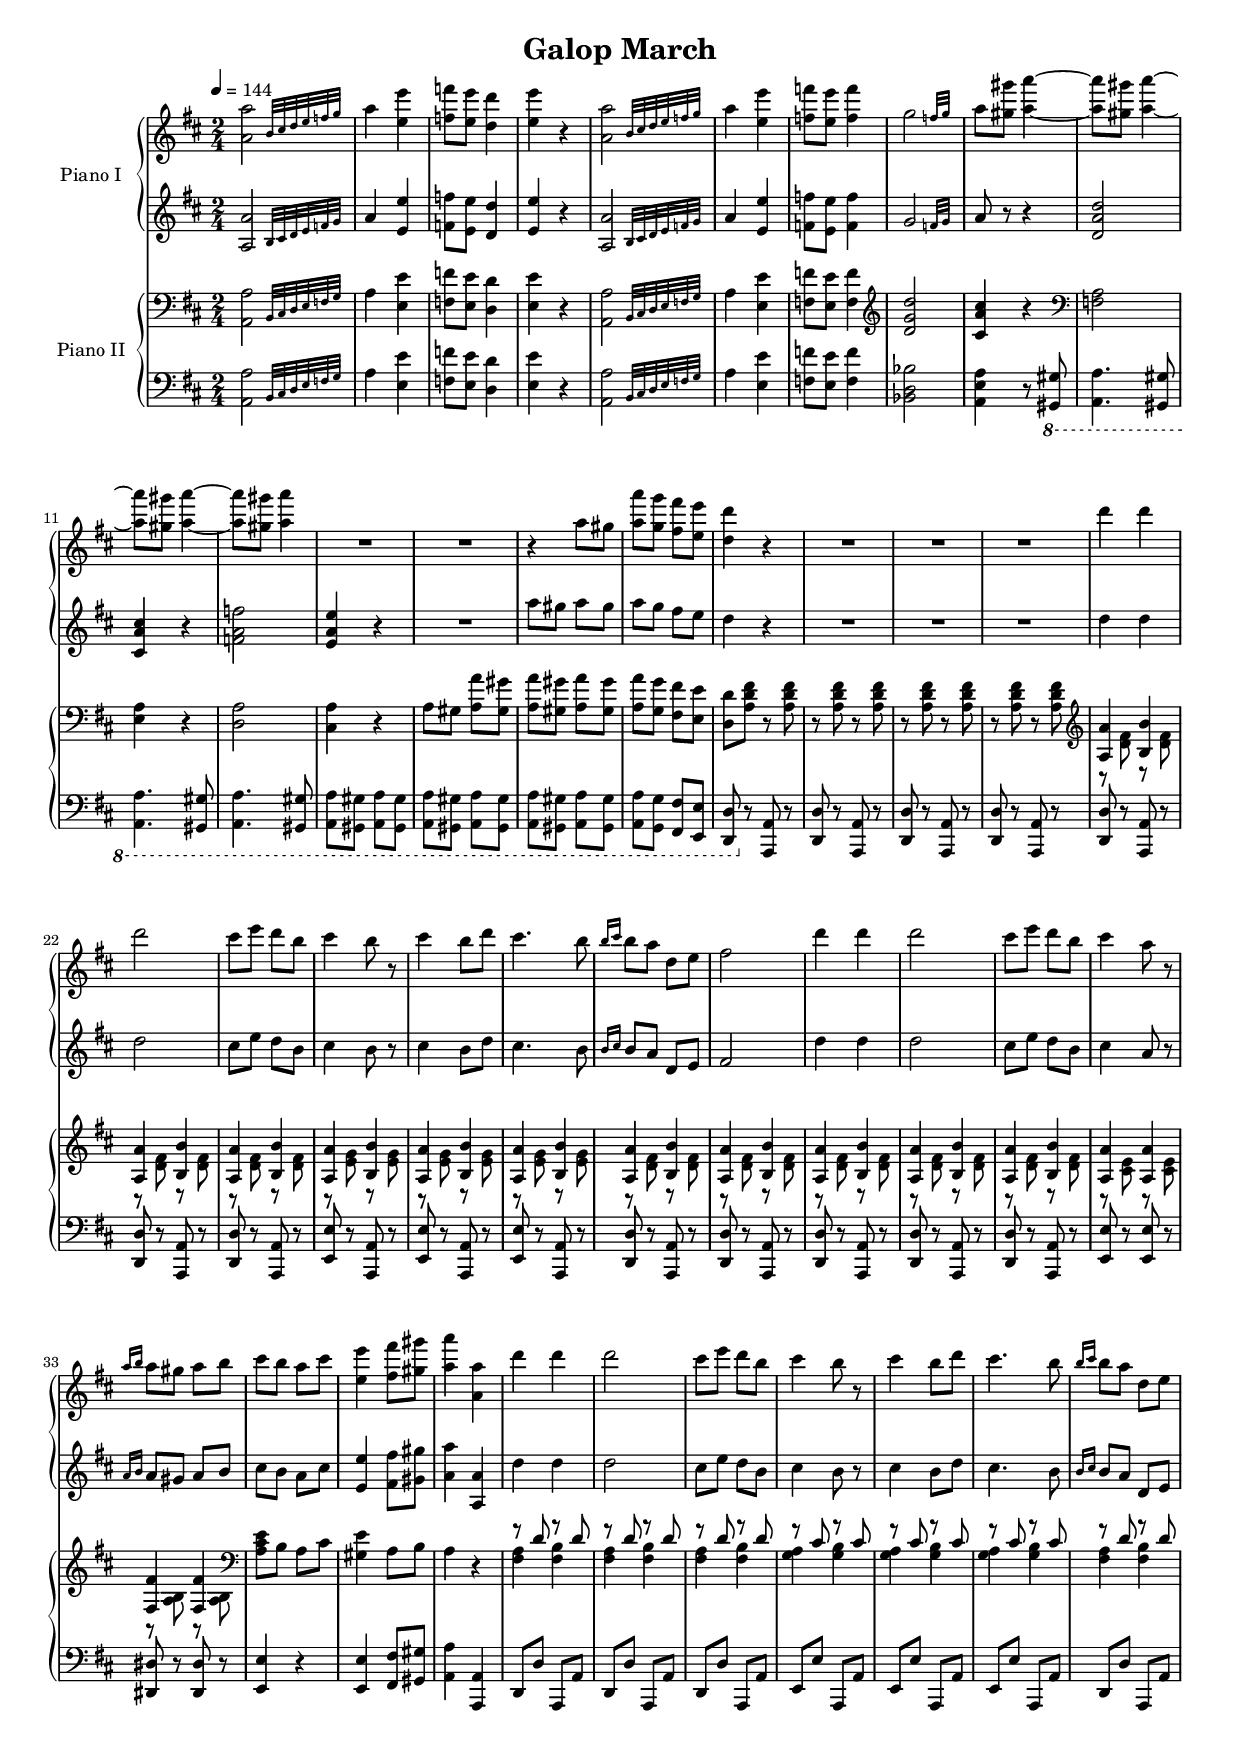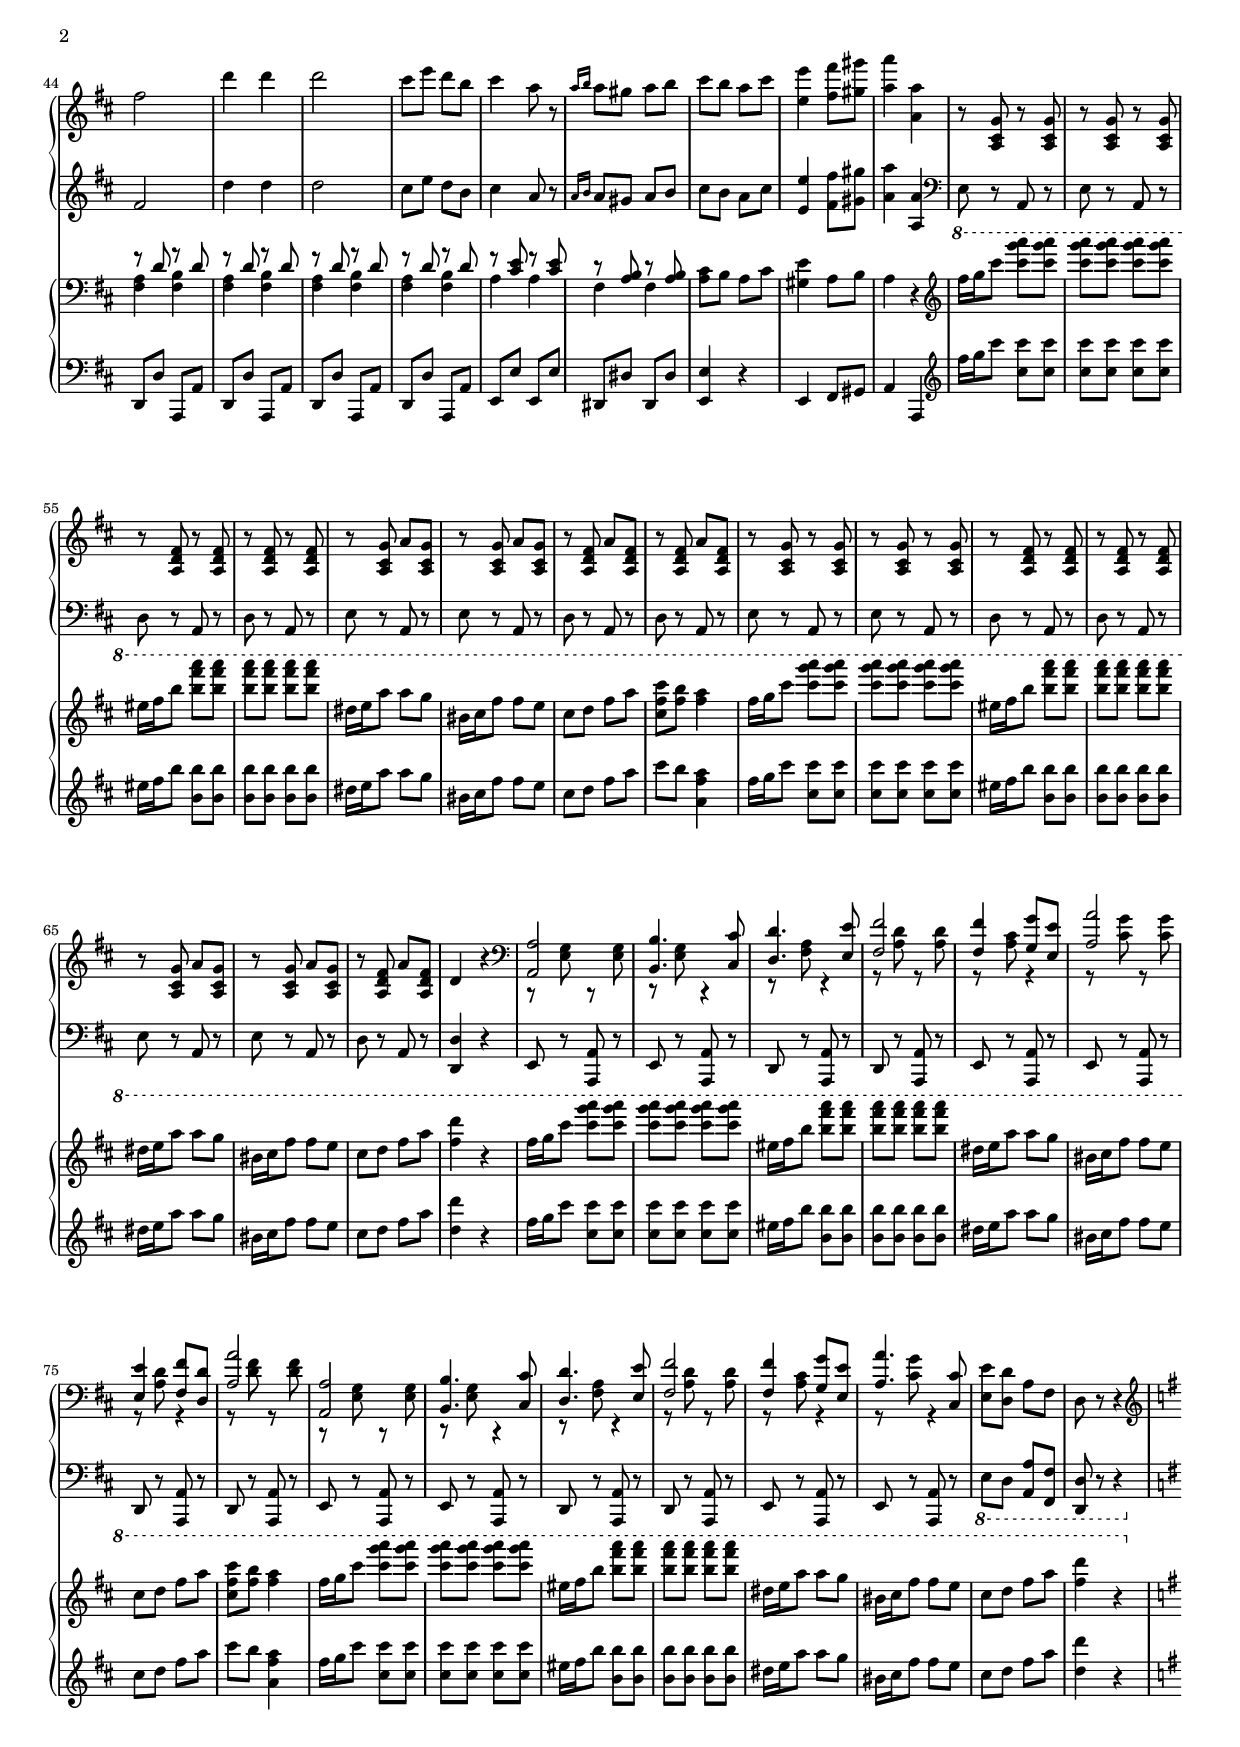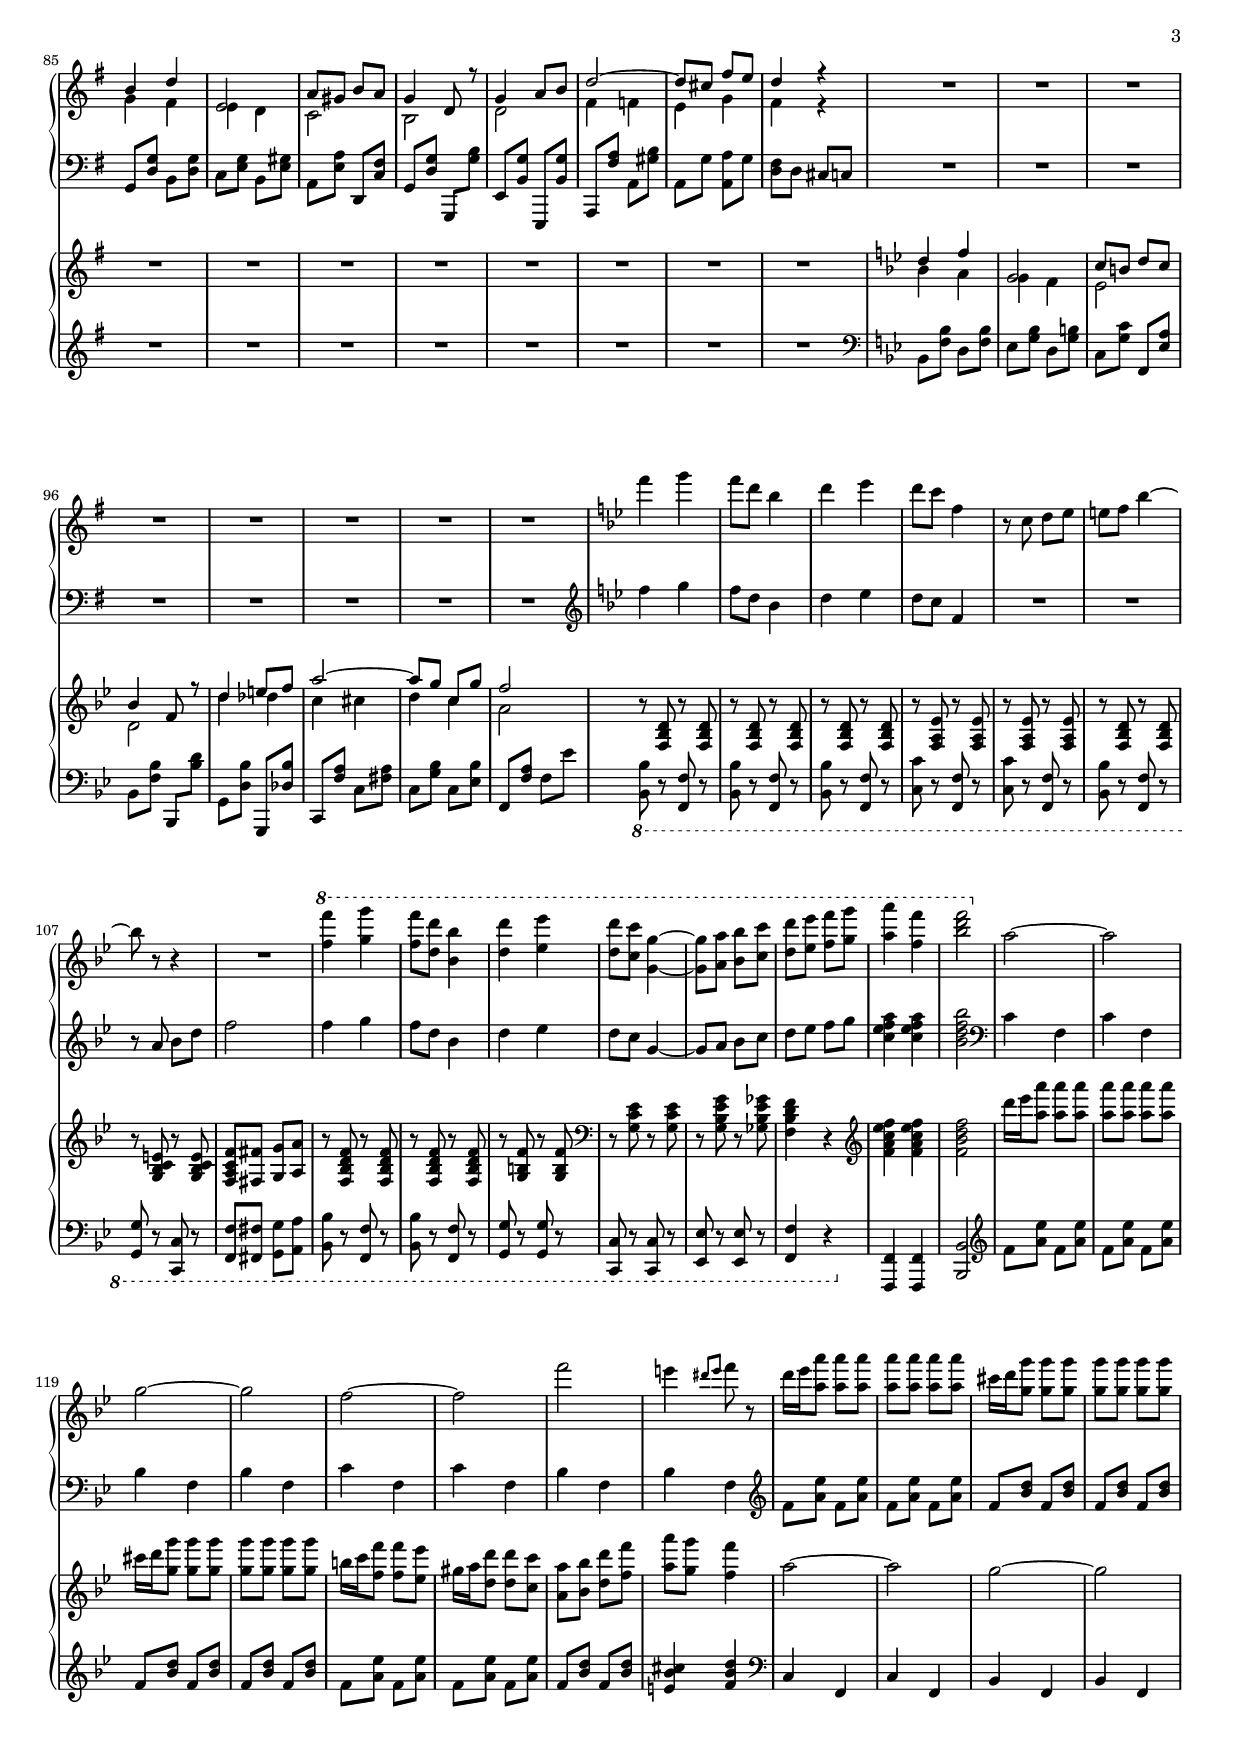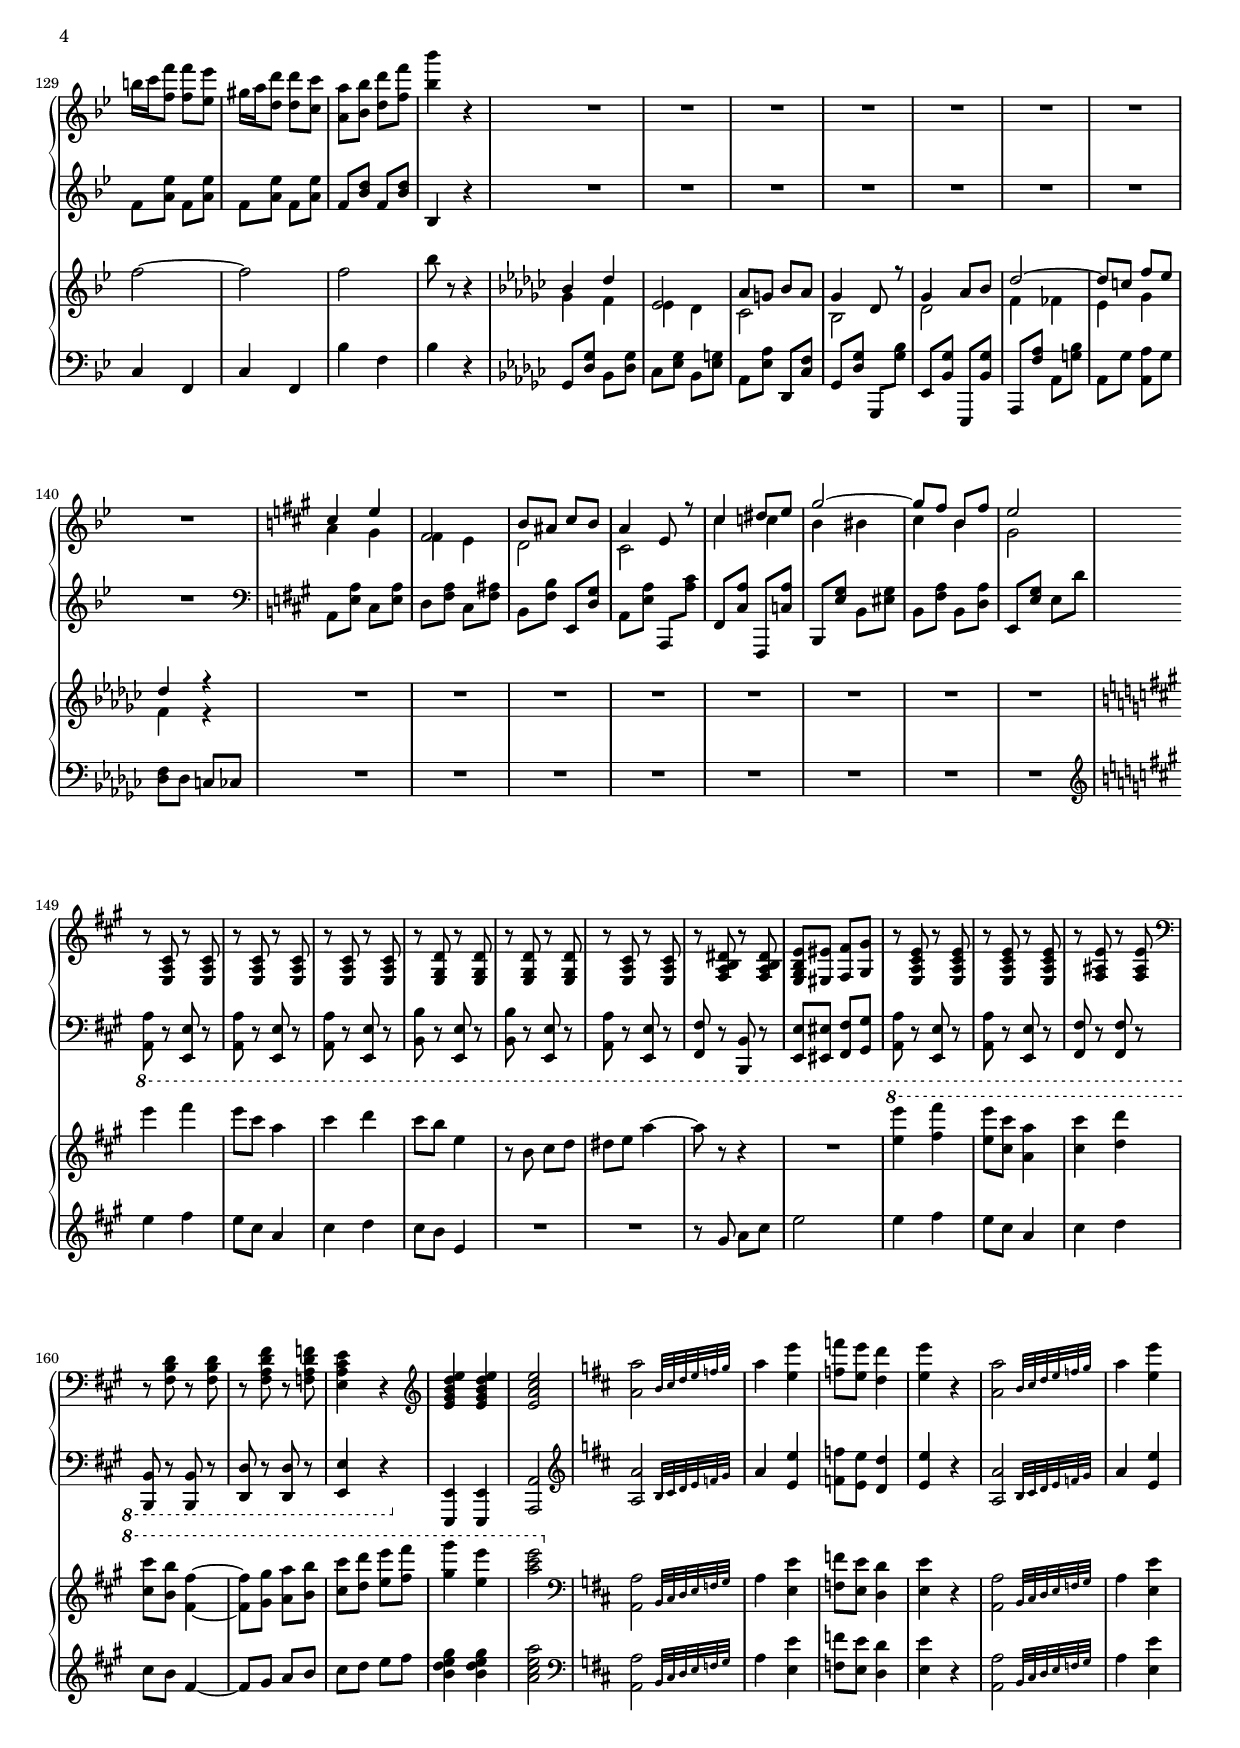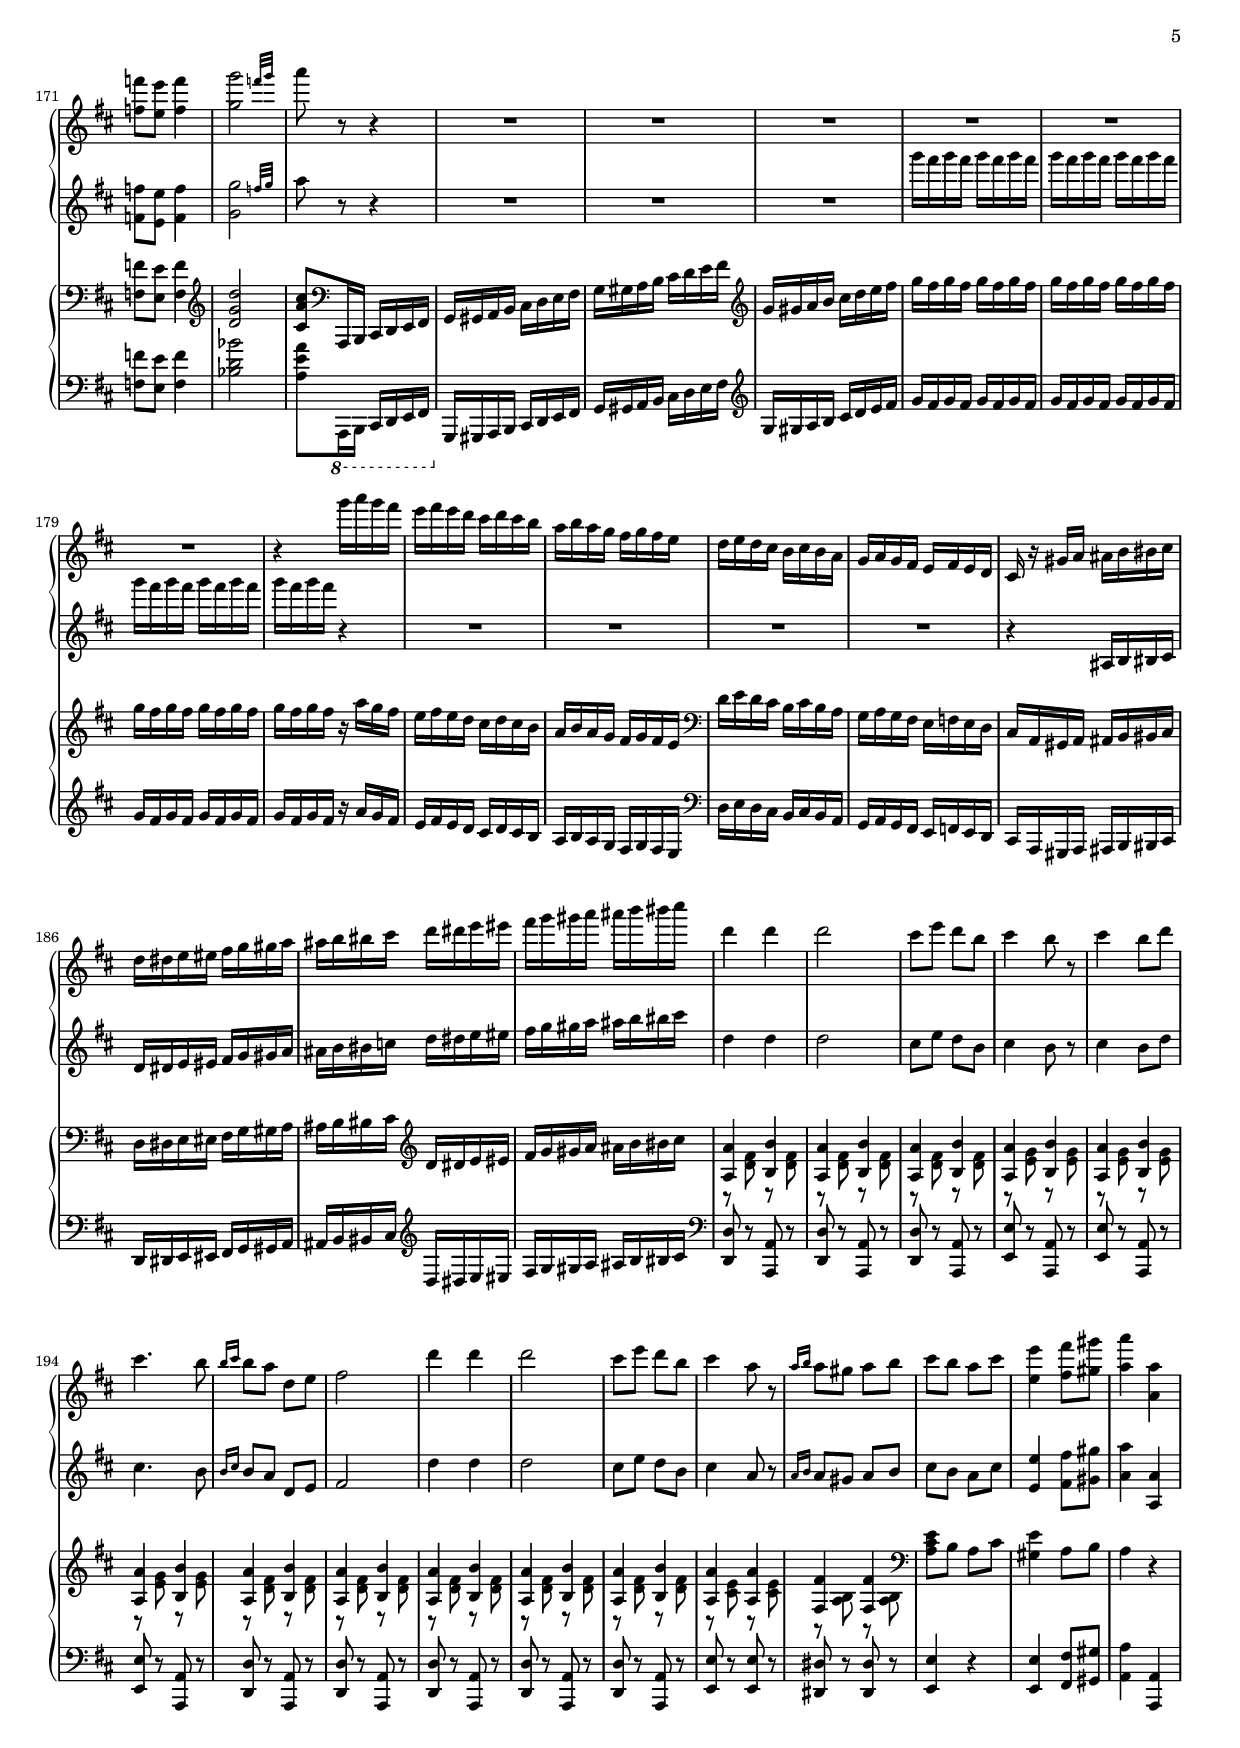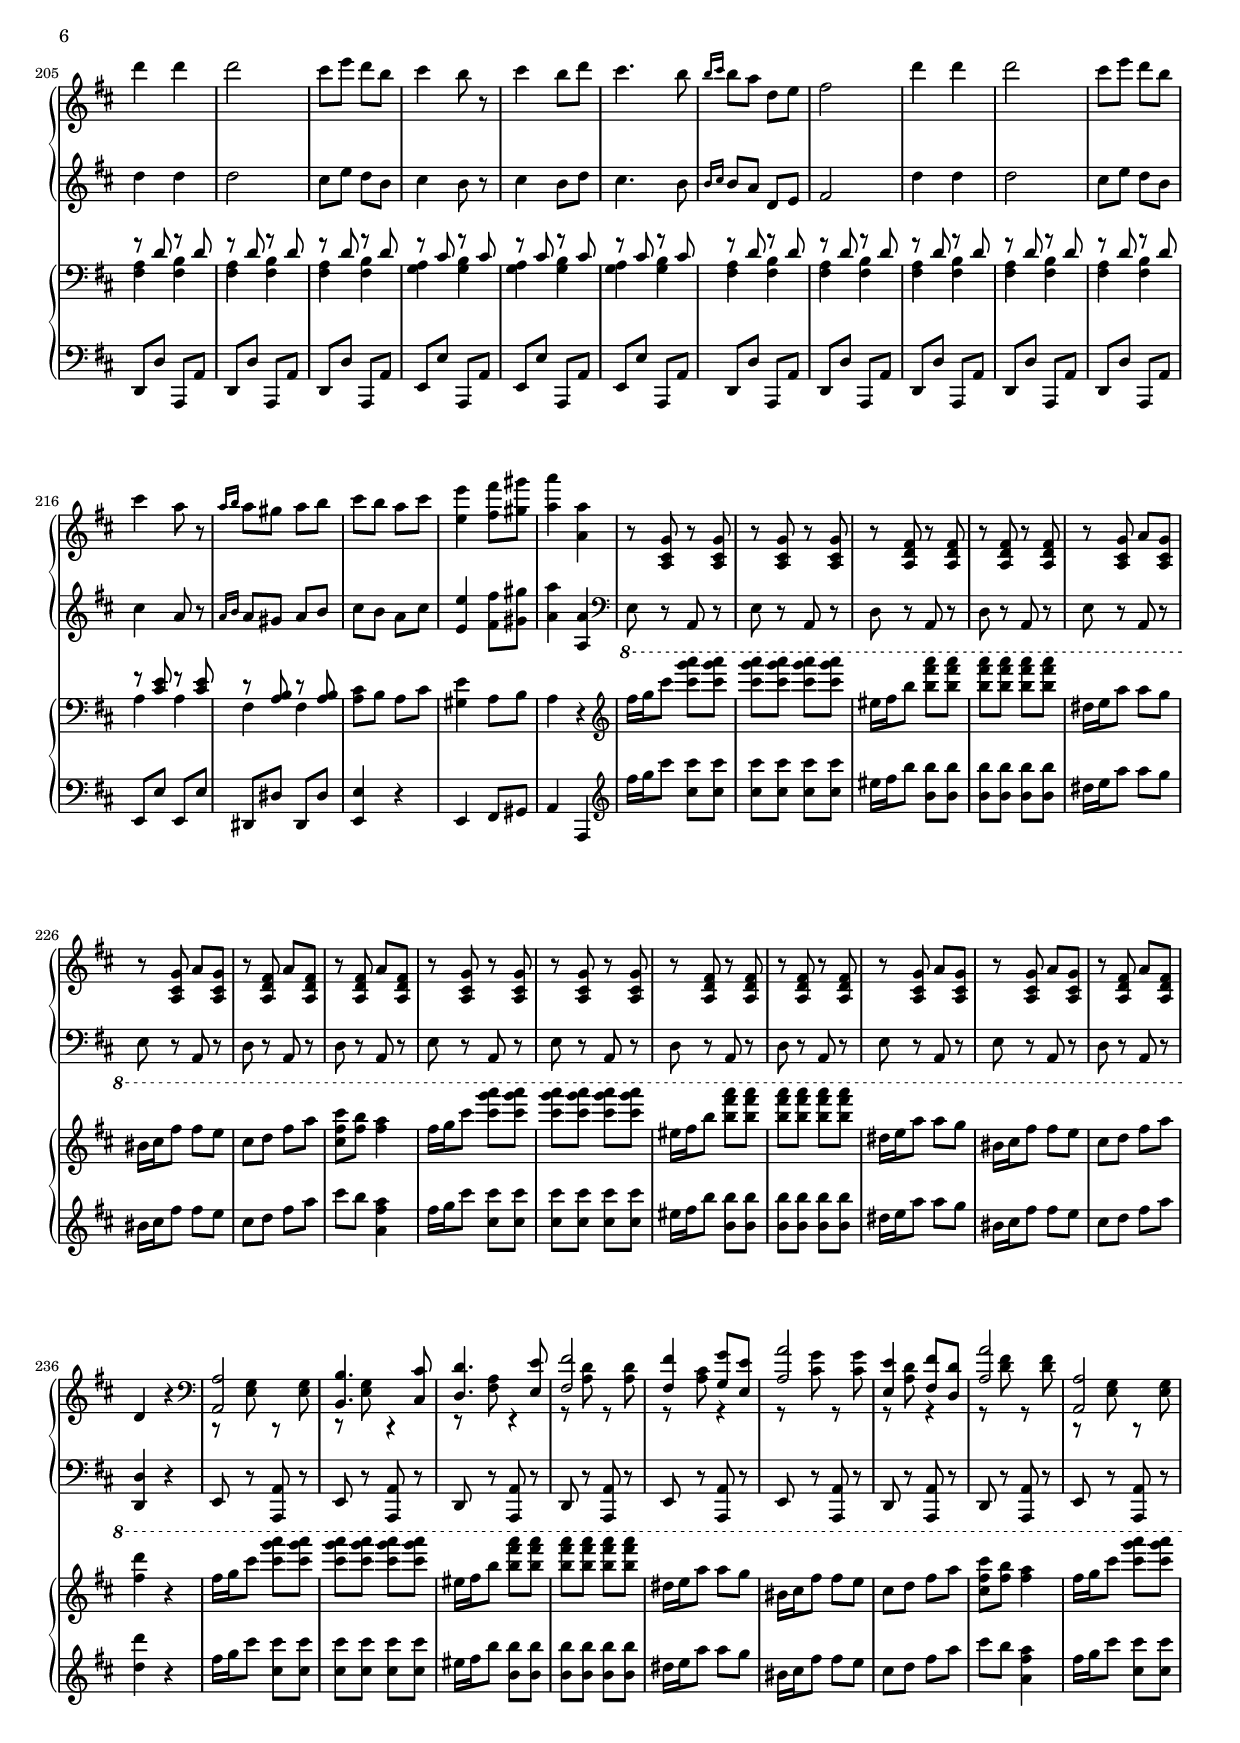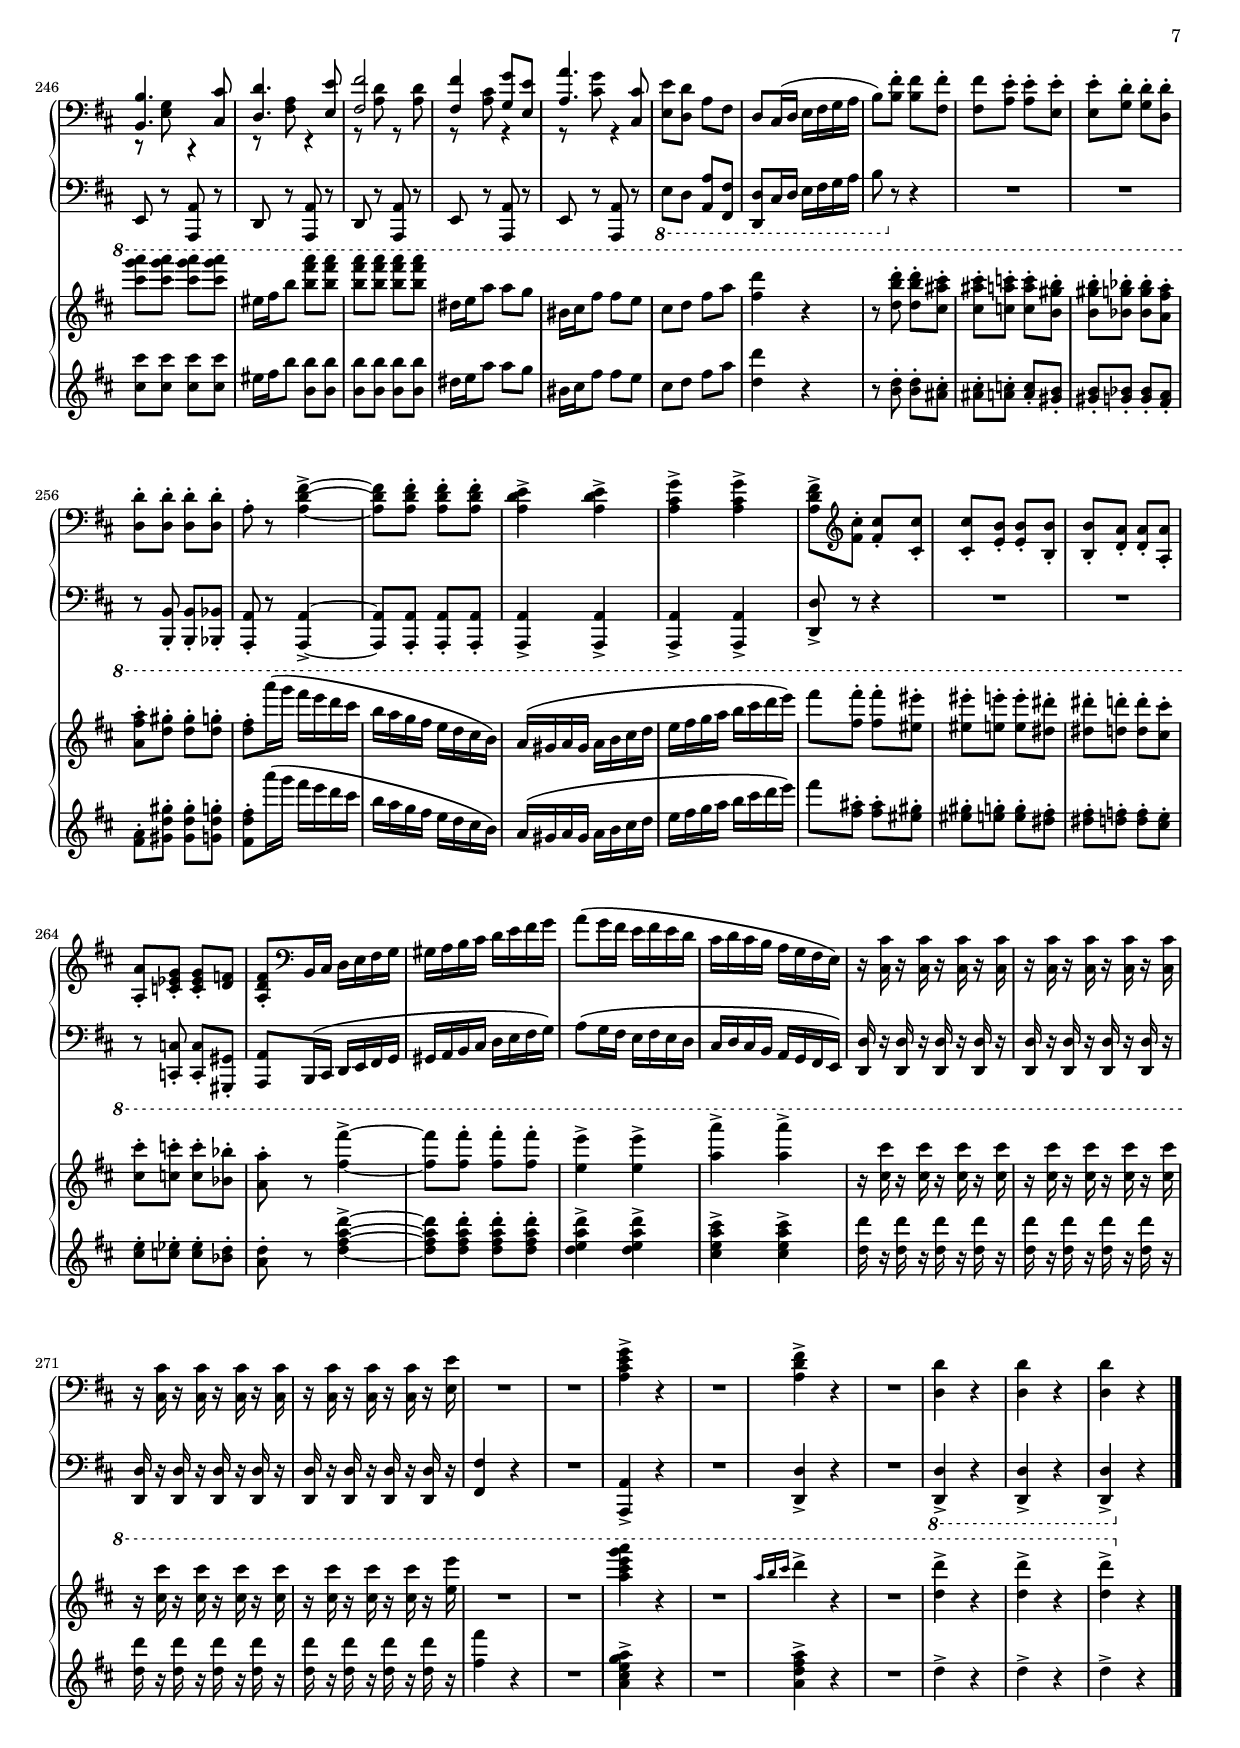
% ad lib
\version "2.18.2"
\include "articulate.ly"
#(set-global-staff-size 16)
% \tripletFeel 8 {
\pointAndClickOff
%%%%%%%%%%%%%%%%%%%%%%%%%%%%%%%%%%%%%%%%%%%%%%%%%%%%%%%%%%%%%%%%%%%%%%%%%%%%%%%%%%%%%%%%%%
%%  http://lsr.di.unimi.it/LSR/Item?id=445

%LSR by Jay Anderson.
%modyfied by Simon Albrecht on March 2014.
%=> http://lilypond.1069038.n5.nabble.com/LSR-445-error-td160662.html

#(define (octave-up m t)
 (let* ((octave (1- t))
      (new-note (ly:music-deep-copy m))
      (new-pitch (ly:make-pitch
        octave
        (ly:pitch-notename (ly:music-property m 'pitch))
        (ly:pitch-alteration (ly:music-property m 'pitch)))))
  (set! (ly:music-property new-note 'pitch) new-pitch)
  new-note))

#(define (octavize-chord elements t)
 (cond ((null? elements) elements)
     ((eq? (ly:music-property (car elements) 'name) 'NoteEvent)
       (cons (car elements)
             (cons (octave-up (car elements) t)
                   (octavize-chord (cdr elements) t))))
     (else (cons (car elements) (octavize-chord (cdr elements ) t)))))

#(define (octavize music t)
 (if (eq? (ly:music-property music 'name) 'EventChord)
       (ly:music-set-property! music 'elements (octavize-chord
(ly:music-property music 'elements) t)))
 music)

mo = #(define-music-function (parser location arg mus) (integer? ly:music?)
 (music-map (lambda (x) (octavize x arg)) (event-chord-wrap! mus)))
%%%%%%%%%%%%%%%%%%%%%%%%%%%%%%%%%%%%%%%%%%%%%%%%%%%%%%%%%%%%%%%%%%%%%%%%%%%%%%%%%%%%%%%%%%

cr = \change Staff = "right"
cl = \change Staff = "left"
rhMark = \markup { 
  \path #0.1 #'((moveto -1 0)(rlineto 0 -1.5)(rlineto 0.5 0))
}

\header {
  title = "Galop March"
}

d-d-d-high = \relative c''''{
    d4 d | d2 | cis8 e d b | cis4 b8 r8 | cis4 b8 d | cis4. b8 | \grace {b16 cis} b8 a d, e | fis2
    d'4 d | d2 | cis8 e d b | cis4 a8 r8 | \grace {a16 b} a8 gis a b | cis b a cis |\mo 1{e,4 fis8 gis | a4 a,}
}

d-d-d-low = \relative c''{
  \transpose c c, {\d-d-d-high}
}


d-d-d-high-accomp = \relative c'{
  <<
    {
      \repeat unfold 11 {\mo 1 {a4 b}}
      \mo 1 {a4 a fis fis}
    }
    \\
    {
      \repeat unfold 3 {r8 <d' fis> r q}
      \repeat unfold 3 {r8 <e g> r q}
      \repeat unfold 2 {r8 <d fis> r q}
      %%
      \repeat unfold 3 {r8 <d fis> r q}
      r8 <cis e> r q | r8 <a b> r q
     } 
  >>

  \clef bass
  <a cis e>8 b a cis | <gis e'>4 a8 b | a4 r |

  %%

  <<
    {
      \repeat unfold 3{r8 d r d}
      \repeat unfold 3{r8 cis r cis}
      \repeat unfold 2{r8 d r d}
      \repeat unfold 3{r8 d r d}
      r8 <cis e> r q | r <a b> r q| 
    }
    \\
    {
      \repeat unfold 3 {<fis a>4 <fis b>}
      \repeat unfold 3 {<g a>4 <g b>}
      \repeat unfold 2 {<fis a>4 <fis b>}
      %%
      \repeat unfold 3 {<fis a>4 <fis b>}
      a4 a | fis fis|
     } 
  >>

  \clef bass
  <a cis>8 b a cis | <gis e'>4 a8 b | a4 r |

}

d-d-d-low-accomp = \relative c,{
  \mo 1
  {
    \repeat unfold 3 {d8 r a r}
    \repeat unfold 3 {e'8 r a, r}
    \repeat unfold 2 {d8 r a r}
    %%
    \repeat unfold 3 {d8 r a r}
    e'8 r e r | dis r dis r | e4 r | e fis8 gis | a4 a,
  }

    \repeat unfold 3{d8 d' a, a'}
    \repeat unfold 3{e8 e' a,, a'}
    \repeat unfold 2{d,8 d' a, a'}
    %%
    \repeat unfold 3{d,8 d' a, a'}
    e8 e' e, e' | dis, dis' dis, dis' | <e, e'>4 r | e fis8 gis | a4 a,

}


%%%%%%%%%%%%%%%%%%%%%%
f-g-c-high = \relative c'''{
  fis16 g cis8 <cis g' a>8 q | q q q q| eis,16 fis b8 <b fis' a> q | q q q q |
  dis,16 e a8 a g | bis,16 cis fis8 fis e | cis d fis a | <cis, fis cis'> <fis b> <fis a>4|

  fis16 g cis8 <cis g' a>8 q | q q q q| eis,16 fis b8 <b fis' a> q | q q q q |
  dis,16 e a8 a g | bis,16 cis fis8 fis e | cis d fis a | <fis d'>4 r|
}

f-g-c-low = \relative c''{
  fis16 g cis8 <cis, cis'> q | q q q q| eis16 fis b8 <b, b'> q | q q q q |
  dis16 e a8 a g | bis,16 cis fis8 fis e | cis d fis a | cis b <a, fis' a>4|

   fis'16 g cis8 <cis, cis'> q | q q q q| eis16 fis b8 <b, b'> q | q q q q |
  dis16 e a8 a g | bis,16 cis fis8 fis e | cis d fis a | <d, d'>4 r|
}

f-g-c-high-accomp = \relative c'{
  \repeat unfold 2{r8 <a cis g'> r q}   \repeat unfold 2{r8 <a d fis> r q}
  \repeat unfold 2{r8 <a cis g'> a' q}   \repeat unfold 2{r8 <a, d fis> a' q}
  \repeat unfold 2{r8 <a, cis g'> r q}   \repeat unfold 2{r8 <a d fis> r q}
  \repeat unfold 2{r8 <a cis g'> a' q}   r8 <a, d fis> a' q | d,4 r |
  %%
  <<
    \clef bass
    {
      \mo 1{a,2 | b4. cis8 | d4. e8 | fis2 | fis4 g8 e | a2 | e4 fis8 d | a'2}
      \mo 1{a,2 | b4. cis8 | d4. e8 | fis2 | fis4 g8 e | a4. cis,8 |}
    }
  \\
    {
      r8 <e g> r q | r q8 r4 | r8 <fis a> r4 | r8 <a d> r q| r <a cis> r4 | r8 <cis g'> r q| r8 <a d> r4| r8 <d fis> r q|
      r8 <e, g> r q | r q8 r4 | r8 <fis a> r4 | r8 <a d> r q| r <a cis> r4 | r8 <cis g'> r4|
    }
  >>
  \mo1 {e,8 d} a'8 fis | d8
}

f-g-c-low-accomp = \relative c{
  \repeat unfold 3{
    \repeat unfold 2{e8 r a, r}
    \repeat unfold 2{d8 r a r}
  }
  \repeat unfold 2{e'8 r a, r}
  d8 r a r | \mo 1{d,4} r4
  %%
  \repeat unfold 3{
    \repeat unfold 2{e8 r \mo 1{a,8} r8}
    \repeat unfold 2{d8 r \mo 1{a8} r8}
  }
  \repeat unfold 2{e'8 r \mo 1{a,8} r8}
  \ottava #-1 {e'8 d \mo 1{a8 fis d8}}
}

romantic-orig-upper = \relative c''{
  <<
    {b4 d | e,2 | a8 gis b a | g4 d8 r| g4 a8 b| d2~|d8 cis fis e | d4 r|}
  \\
    {g,4 fis| e d | c2 | b2 | d2 | fis4 f | e g | fis4 r}
  >>
}

romantic-orig-lower = \relative c{
  g8 <d' g> b q | c <e g> b <e gis> | a, <e' a> d, <fis' c> | g, <d' g> g,, <g'' b> |
  e, <b' g'> e,, q | a <fis'' a> a, <gis' b> | a, g' <a, a'> g' | <d fis> d cis c| 
}

romantic-two-upper = \relative c''{
  <<
    {d4 f g,2 c8 b d c bes4 f8 r d'4 e8 f a2~ a8 g c, g' f2}
    \\
    {bes,4 a g f ees2 d d'4 des c cis d4 c a2}
  >>
}

romantic-two-lower = \relative c {
  bes8 <f' bes> d q
  ees <g bes> d <g b>
  c, <g' c> f, <ees' a>
  bes <f' bes> bes,, <bes'' d>
  g, <d' bes'> g,, <des'' bes'>
  c, <f' a> c <fis a>
  c <g' bes> c, <ees bes'>
  f, <f' a> f ees'
}

bes-upper = \relative c'''{
  f4 g | f8 d bes4 | d ees | d8 c f,4 | r8 c d ees | e f bes4~bes8 r r4| R2 | 
  \ottava #1 {
    \mo 1{f'4 g | f8 d bes4 | d ees | d8 c g4~|g8 a bes c d ees f g | a4 f |}
    } <bes d f>2
}

bes-lower = \relative c''{
  f4 g | f8 d bes4 | d ees | d8 c f,4 | R2 | R2 | r8 a bes d | f2 |
  f4 g | f8 d bes4 | d ees | d8 c g4~|g8 a bes c d ees f g | <c, ees f a>4 q | <bes d f bes>2|
}

bes-upper-accomp = \relative c{
  \repeat unfold 3 {r8 <f bes d> r q} | \repeat unfold 2 {r8 <f a ees'> r q}
  r8 <f bes d> r q | r <g bes c e> r q | <f a c f> \mo1 {fis8 g a} |

  r8 <f bes d f> r q |r q r q | r <g b f'> r q | \clef bass r <g c ees> r q | r <g bes ees g> r <ges bes ees ges> | <f bes d f>4 r|
  \clef treble <f' a c ees f>4 q | <f bes d f>2|
}

bes-lower-accomp = \relative c,{
  \ottava #-1 {
    \mo 1{bes8 r f r | bes r f r | bes r f r | c' r f, r | c' r f, r| bes r f r | g r c, r | f fis g a |
          bes8 r f r | bes r f r | g r g r | c, r c r | ees r ees r | f4 r | }
    }
  \ottava #0
    \mo 1{f f | bes2}
}


d-ees-a-upper = \relative c'''{
     d16 ees <a, a'>8 q q | q q q q |
     cis16 d <g, g'>8 q q | q q q q |
     b16 c \mo1{f,8 f ees}  | gis16 a \mo1{d,8 d c | a bes d f}
  }

d-ees-a-lower = \relative c'{
    f8 <a ees'> f q | f q f q | f <bes d> f q | f q f q | f8 <a ees'> f q | f q f q | f <bes d> f q |
}

d-ees-a-upper-accomp = \relative c'''{
  a2~a | g2~g| f2~f | 
}

d-ees-a-lower-accomp = \relative c'{
  c4 f, | c' f, | bes f | bes f | c' f, | c' f,| 
}

orig-upper-intro = \relative c''{
  \afterGrace <a a'>2 {b32 cis d e f g}| a4 \mo1 {e4 | f8 e d4 | e4 r |}
  \afterGrace <a, a'>2 {b32 cis d e f g}| a4 \mo1 {e4 | f8 e f4}
}

orig-lower-intro = \relative c{
  \afterGrace <a a'>2 {b32 cis d e f g}| a4 \mo1 {e4 | f8 e d4 | e4 r |}
  \afterGrace <a, a'>2 {b32 cis d e f g}| a4 \mo1 {e4 | f8 e f4}
}


%%%%%%%%%%%%%%%%%%%%%%%%%%%%%%%%%%%%%%%%%%%%%%%%%%%%%%%%%%%%%%%%%%%%%%%%%%%%%%%%%%%%%%%%%%%%%%%%%%%%%%%%%%%%%%%
piano-one-upper = \relative c' {
  \clef treble
  \time 2/4
  \key d \major
  \tempo 4 = 144
  {
    \orig-upper-intro
    % benson trill
        \afterGrace g''2 {f32 g} | a8 \mo1 {gis8 a4~a8 gis a4~a8 gis a4~a8 gis a4}
        R2 R2 r4 a8 gis | \mo1 {a8 g fis e | d4 r}
        R2 R2 R2 
    \transpose d d, {\d-d-d-high     \d-d-d-high}
    \f-g-c-high-accomp r8 r4

    \key g\major  \clef treble
    \romantic-orig-upper
    \repeat unfold4{R1}
    \key bes\major              \bes-upper
    \ottava #0  {\d-ees-a-upper-accomp       f'2 | e4 \grace {dis8 e} f8 r|}
    \d-ees-a-upper  <bes, bes'>4 r
    \repeat unfold 8 {R2}
    \key a \major         \transpose bes a {\romantic-two-upper}
    \transpose bes a {\bes-upper-accomp}

    \key d \major
     \orig-upper-intro
     \afterGrace <g g'>2 {f'32 g} | a8 r r4 | R2 R2 R2 | R2 R2 R2 r4
        g16 a g fis | e fis e d cis d cis b | a b a g fis g fis e | d e d cis b cis b a | g a g fis e fis e d | 
        cis r gis' a ais b bis cis | d dis e eis fis g gis a | ais b bis cis d dis e eis | fis g gis a ais b bis cis
    \transpose d d, {\d-d-d-high     \d-d-d-high}
    \f-g-c-high-accomp
  }
  cis,,,,16( d e fis g a b8) <b fis'>8-. q <fis fis'>-. q <a e'>-. q-. <e e'>-. q-.
  <g d'>-. q-. <d d'>-. q-. q-. q-. q-. a'-. r <a d fis>4->~ q8 q-. q-. q-.
  <a d e>4-> q-> <a cis g'>4-> q->
  <a d fis>8-> \clef treble
  <fis' cis'>8-. q-. <cis cis'>-. q-. <e b'>-. q-. <b b'>-. q-. <d a'>-. q-. <a a'>-. q-.
  <c ees g>-. q-. <d f>
  <a d fis>-. \clef bass b,16 cis d e fis g gis a b cis d e fis g
  a8\( g16 fis e fis e d cis d cis b a g fis e\)
  \repeat unfold 15 { r16 <cis cis'> }
  r <e e'>
  R2 R2 <a cis e g>4-> r R2 <a d fis>4-> r R2 <d, d'>4 r q r q r
  \bar "|."
}

piano-one-lower = \relative c {
  \clef treble
  \time 2/4
  \key d \major
  {
    \transpose a a, {\orig-upper-intro}
    % benson trill
        \afterGrace g''2 {f32 g} | a8 r r4 | <d, a' d>2 <cis a' cis>4 r | <f a f'>2 <e a e'>4 r|
        R2 | a'8 gis a gis | a g fis e | d4 r | R2 R2 R2
        \transpose d d, { \d-d-d-low      \d-d-d-low }
    \clef bass      \f-g-c-low-accomp r8 r4

    \key g\major
    \ottava #0 {\romantic-orig-lower}
    \repeat unfold4{R1}
    \clef treble \key bes\major
    \bes-lower
    \ottava #0  \clef bass {\d-ees-a-lower-accomp       bes,4 f | bes f|}
    \clef treble    \d-ees-a-lower  bes 4  r| 
    \repeat unfold 8 {R2}
    \key a \major   \clef bass      \transpose bes a {\romantic-two-lower}
    \transpose bes a {\bes-lower-accomp}
    \key d \major

    \clef treble \transpose a a, {\orig-upper-intro}
    \afterGrace <g' g'>2 {f'32 g} | a8 r8 r4| R2 R2 R2 |
        \repeat unfold 7 {g'16 fis g fis} r4 | R2 R2 R2 R2 r4
        ais,,,16 b bis cis | d dis e eis fis g gis a | ais b bis c d dis e eis | fis g gis a ais b bis cis|
    \transpose d d, { \d-d-d-low      \d-d-d-low }
    \clef bass      \f-g-c-low-accomp
    cis,,,,16 d e fis g a b8 \ottava #0 r r4
    R2 R2
    r8 <b, b'>8-. q-. <bes bes'>-. <a a'>-. r q4->~ q8 q-. q-. q-. q4-> q-> q-> q->
    <d d'>8-> r r4
    R2 R2
    r8 <c c'>8-. q-. <gis gis'>-. <a a'>
    b16\( cis d e fis g gis a b cis d e fis g\)
    a8\( g16 fis e fis e d cis d cis b a g fis e\)
    \repeat unfold 16 { <d d'>16 r }
    <fis fis'>4 r
    R2
    <a, a'>4-> r R2 <d d'>4-> r R2 \ottava #-1 <d, d'>4-> r q-> r q-> \ottava #0 r
  }

  \bar "|."
}

%%%%%%%%%%%%%%%%%%%%%%%%%%%%%%%%%%%%%%%%%%%%%%%%%%%%%%%%%%%%%%%%%%%%%%%%%%%%%%%%%%%%%%%%%%%%%%%%%%%%%%%%%%%%%%%%
piano-two-upper = \relative c' {
  \clef treble
  \time 2/4
  \key d \major
  {
    \clef bass    \orig-lower-intro
        \clef treble <d g d'>2 | <cis a' cis>4 r | 
        \clef bass <f, a>2 <e a>4 r | <d a'>2 <cis a'>4 r| a'8 gis \mo 1{a8 gis | a gis a gis | a g fis e| d}
        <a' d fis>8 r q | \repeat unfold 3 {r8 <a d fis>8 r q}
    \clef treble  \d-d-d-high-accomp
    \clef treble
    \ottava #1 {\f-g-c-high   \f-g-c-high}

    \ottava #0
    \key g\major
    \repeat unfold 4{R1}
    \key bes\major
    \romantic-two-upper
    \bes-upper-accomp
    \d-ees-a-upper            \mo1{a''8 g f4}
    \d-ees-a-upper-accomp     f2 bes8 r r4
    \key ges \major         \transpose g ges {\romantic-orig-upper}
    \repeat unfold 8 {R2}
    \key a\major \transpose bes a {\bes-upper}
    \key d \major

    \ottava #0
     \clef bass    \orig-lower-intro
        \clef treble <d,, g d'>2 | <cis a' cis>8 
        \clef bass \relative c,{a16 b cis d e fis | g gis a b cis d e fis | g gis a b cis d e fis | \clef treble g gis a b cis d e fis|}
        \relative c'''{\repeat unfold 7{g16 fis g fis} r16 a g fis | e fis e d cis d cis b |  a b a g fis g fis e |
        \clef bass d e d cis b cis b a | g a g fis e f e d | cis a gis a ais b bis cis | d dis e eis fis g gis a | ais b bis cis \clef treble
        d dis e eis fis g gis a ais b bis cis} 
    \clef treble  \d-d-d-high-accomp
    \clef treble
    \ottava #1 {\f-g-c-high   \f-g-c-high}
    r8 <d'' b' d>8-. q-. <cis ais' cis>-. q-. <c a' c>-. q-. <b gis' b>-. q-.
    <bes g' bes>-. q-. <a fis' a>-. q-. <d gis>-. q-. <d g>-. <d fis>-.
    a''16\( g fis e d cis b a g fis e d cis b\)
    a\( gis a gis a b cis d e fis g a b cis d e\)
    fis8
    \mo 1 {
      fis,8-. fis-. eis-. eis-. e-. e-. dis-. dis-. d-. d-. cis-. cis-.
      c-. c-. bes-. a-. r fis'4->~ fis8 fis-. fis-. fis-. e4-> e-> a-> a->
      \repeat unfold 15 { r16 cis, } r16 e
    }
    R2 R2 <a cis e g a>4 r R2 \grace {a16 b cis} d4-> r R2 <d, d'>4-> r q-> r q->

    \ottava #0 r
  }
  \bar "|."
}

piano-two-lower = \relative c {
  \clef bass
  \time 2/4
  \key d \major
  {
    \clef bass      \orig-lower-intro
      <bes d bes'>2 <a e' a>4 r8 
      \ottava #-1 {\mo1 {gis,8 | a4. gis8 | a4. gis8 | a4. gis8 | a gis a gis | a gis a gis| a gis a gis| a g fis e|}}
      \mo1{d8} \ottava #0 r \mo1 {a'8 r|}  |   \repeat unfold 3 {\mo1{d8 r a r}}
    \d-d-d-low-accomp 
    \clef treble    \f-g-c-low    \f-g-c-low

    \key g\major                  \repeat unfold 4{R1}
    \key bes\major  \clef bass    \romantic-two-lower
    \bes-lower-accomp
    \clef treble                  \d-ees-a-lower    <e''' bes' cis>4 <f bes d>|
    \clef bass                    \transpose d d, {\d-ees-a-lower-accomp} bes,4 f | bes4 r4
    \key ges \major               \transpose g ges {\romantic-orig-lower}
    \repeat unfold 8 {R2}
    \key a\major  \clef treble   \transpose bes a {\bes-lower}
    \key d \major

     \clef bass      \orig-lower-intro
        <bes d bes'>2 <a e' a>8
        \ottava #-1
          \relative c,,{a16 b cis d e fis | \ottava #0 g gis a b cis d e fis | g gis a b cis d e fis | \clef treble g gis a b cis d e fis|}
          \relative c''{\repeat unfold 7{g16 fis g fis} r16 a g fis | e fis e d cis d cis b |  a b a g fis g fis e |
          \clef bass d e d cis b cis b a | g a g fis e f e d | cis a gis a ais b bis cis | d dis e eis fis g gis a | ais b bis cis \clef treble
          d dis e eis fis g gis a ais b bis cis} 

        \ottava #0
        \clef bass \d-d-d-low-accomp 
         \clef treble    \f-g-c-low    \f-g-c-low

  }
  r8 <b' d>8-. q-. <ais cis>-. q-. <a c>-. q-. <gis b>-. q-. <g bes>-. q-.
  <fis a>-. q-. <gis d' gis>-. q-.<g d' g>-. <fis d' fis>-.
  a''16\( g fis e d cis b a g fis e d cis b\)
  a\( gis a gis a b cis d e fis g a b cis d e\)
  fis8 <fis, ais>8-. q-. <eis gis>-. q-. <e g>-. q-. <dis fis>-. q-. <d f>-. q-.
  <cis e>-. q-. <c ees>-. q-. <bes d>-. <a d>-. r
  <d fis a d>4->~ q8 q-. q-. q-. <d e a d>4-> q-> <cis e a cis>-> q->
  \repeat unfold 16 { <d d'>16 r }
  <fis fis'>4 r R2 <a, cis e g a>4-> r R2 <a d fis a>4-> r R2 d4-> r d-> r d-> r
  \bar "|."
}

%%%%%%%%%%%%%%%%%%%%%%%%%%%%%%%%%%%%%%%%%%%%%%%%%%%%%%%%%%%%%%%%%%%%%%%%%%%%%%%%%%%%%%%%%%%%%%%%%%%
\score {
  <<
    \new PianoStaff <<
      \set PianoStaff.instrumentName = #"Piano I"
      \new Staff = "right-one" {
        \piano-one-upper
        % \articulate << \upper \pedals >>
      }
      %\new Dynamics = "Dynamics_pf" \dynamics
      \new Staff = "left-one" {
        \piano-one-lower
        % \articulate << \lower \pedals >>
      }
    >>
    \new PianoStaff <<
      \set PianoStaff.instrumentName = #"Piano II"
      \new Staff = "right-two" {
        \piano-two-upper
        % \articulate << \upper \pedals >>
      }
      %\new Dynamics = "Dynamics_pf" \dynamics
      \new Staff = "left-two" {
        \piano-two-lower
        % \articulate << \lower \pedals >>
      }
    >>

  >>
  \layout {
    \context {
      % add the RemoveEmptyStaffContext that erases rest-only staves
      \Staff \RemoveEmptyStaves
    }
    \context {
      % add the RemoveEmptyStaffContext that erases rest-only staves
      % \Dynamics \RemoveEmptyStaves
    }
    \context {
      \Score
      % Remove all-rest staves also in the first system
      \override VerticalAxisGroup.remove-first = ##t
      % If only one non-empty staff in a system exists, still print the starting bar
      \override SystemStartBar.collapse-height = #1
    }
    \context {
      \ChordNames
      \override ChordName #'font-size = #-3
    }
  }
  \midi {}
}
